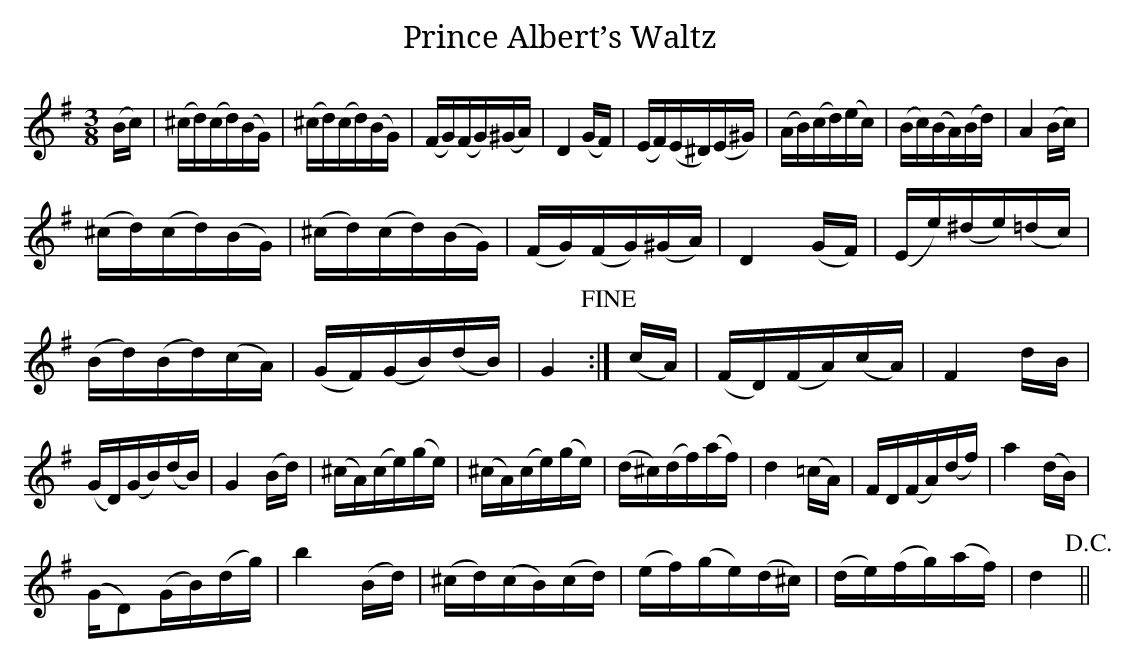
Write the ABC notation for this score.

X:1
T:Prince Albert’s Waltz
M:3/8
L:1/8
K:G
(B/c/)|(^c/d/)(c/d/)(B/G/)|(^c/d/)(c/d/)(B/G/)|(F/G/)(F/G/)(^G/A/)|D2 (G/F/)|(E/F/)(E/^D/)(E/^G/)|(A/B/)(c/d/)(e/c/)|(B/c/)(B/A/)(B/d/)|A2 (B/c/)|
(^c/d/)(c/d/)(B/G/)|(^c/d/)(c/d/)(B/G/)|(F/G/)(F/G/)(^G/A/)|D2 (G/F/)|(E/e/)(^d/e/)(=d/c/)|
(B/d/)(B/d/)(c/A/)|(G/F/)(G/B/)(d/B/)|G2!fine!:|(c/A/)|(F/D/)(F/A/)(c/A/)|F2 d/B/|
(G/D/)(G/B/)(d/B/)|G2 (B/d/)|(^c/A/)(c/e/)(g/e/)|(^c/A/)(c/e/)(g/e/)|(d/^c/)(d/f/)(a/f/)|d2 (=c/A/)|F/D/(F/A/)(d/f/)|a2 (d/B/)|
(G/D)(G/B/)(d/g/)|b2 (B/d/)|(^c/d/)(c/B/)(c/d/)|(e/f/)(g/e/)(d/^c/)|(d/e/)(f/g/)(a/f/)|d2!D.C.!||
